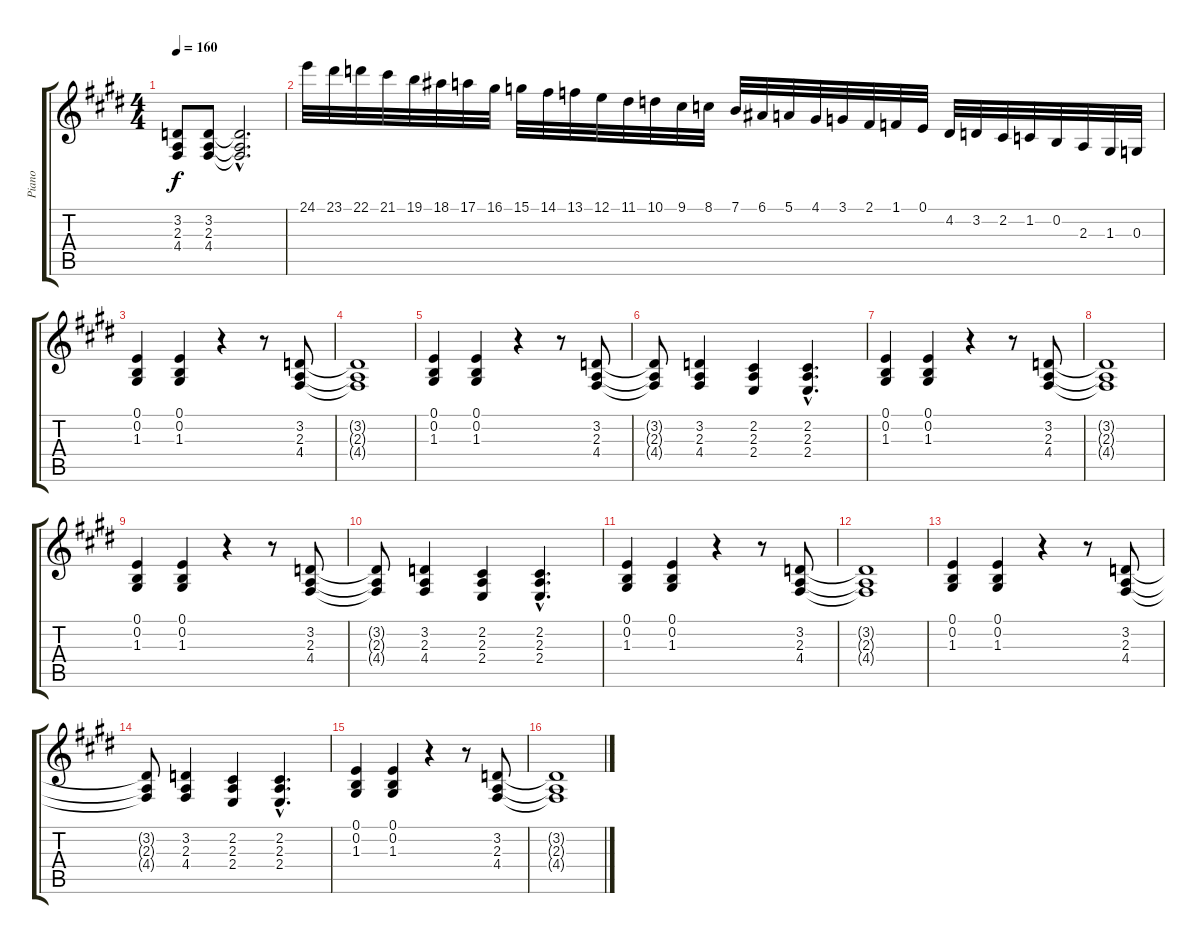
\track ("Piano" "Piano") {instrument acousticgrandpiano}
\staff {score tabs}
\tuning (E4 B3 G3 D3 A2 E2) {hide}
\ts (4 4)
\tempo 160
\clef g2
\ks e
(3.2{t} 2.3{t} 4.4{t}).8{dy f} (3.2 2.3 4.4).8 (3.2{hac t} 2.3{hac t} 4.4{hac t}).2{d} |
24.1.32 23.1.32 22.1.32 21.1.32 19.1.32 18.1.32 17.1.32 16.1.32 15.1.32 14.1.32 13.1.32 12.1.32 11.1.32 10.1.32 9.1.32 8.1.32 7.1.32 6.1.32 5.1.32 4.1.32 3.1.32 2.1.32 1.1.32 0.1.32 4.2.32 3.2.32 2.2.32 1.2.32 0.2.32 2.3.32 1.3.32 0.3.32 |
(0.1 0.2 1.3).4 (0.1 0.2 1.3).4 r.4 r.8 (3.2 2.3 4.4).8 |
(3.2{t} 2.3{t} 4.4{t}).1 |
(0.1 0.2 1.3).4 (0.1 0.2 1.3).4 r.4 r.8 (3.2 2.3 4.4).8 |
(3.2{t} 2.3{t} 4.4{t}).8 (3.2 2.3 4.4).4 (2.2 2.3 2.4).4 (2.2{hac} 2.3{hac} 2.4{hac}).4{d} |
(0.1 0.2 1.3).4 (0.1 0.2 1.3).4 r.4 r.8 (3.2 2.3 4.4).8 |
(3.2{t} 2.3{t} 4.4{t}).1 |
(0.1 0.2 1.3).4 (0.1 0.2 1.3).4 r.4 r.8 (3.2 2.3 4.4).8 |
(3.2{t} 2.3{t} 4.4{t}).8 (3.2 2.3 4.4).4 (2.2 2.3 2.4).4 (2.2{hac} 2.3{hac} 2.4{hac}).4{d} |
(0.1 0.2 1.3).4 (0.1 0.2 1.3).4 r.4 r.8 (3.2 2.3 4.4).8 |
(3.2{t} 2.3{t} 4.4{t}).1 |
(0.1 0.2 1.3).4 (0.1 0.2 1.3).4 r.4 r.8 (3.2 2.3 4.4).8 |
(3.2{t} 2.3{t} 4.4{t}).8 (3.2 2.3 4.4).4 (2.2 2.3 2.4).4 (2.2{hac} 2.3{hac} 2.4{hac}).4{d} |
(0.1 0.2 1.3).4 (0.1 0.2 1.3).4 r.4 r.8 (3.2 2.3 4.4).8 |
(3.2{t} 2.3{t} 4.4{t}).1
